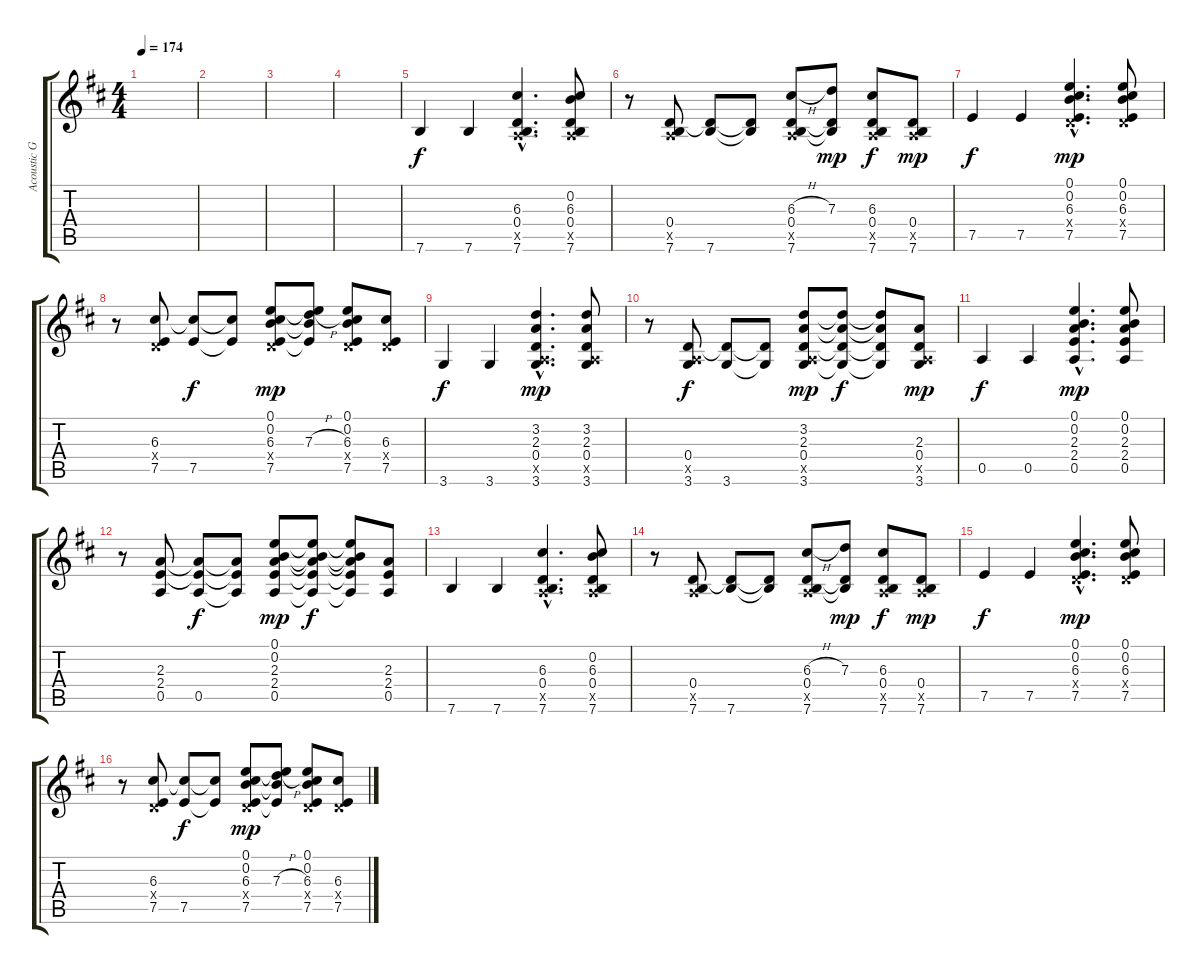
\track ("Acoustic Guitar" "Acoustic G") {instrument acousticguitarsteel}
\staff {score tabs}
\tuning (E4 B3 G3 D3 A2 E2) {hide}
\ts (4 4)
\tempo 174
\clef g2
\ks d
|
|
|
|
7.6.4 7.6.4 (6.3{hac} 0.4{hac} 0.5{hac x} 7.6{hac}).4{d} (0.2 6.3 0.4 0.5{x} 7.6).8 |
r.8 (0.4 0.5{x} 7.6).8 (0.4{t} 7.6).8 (0.4{t} 7.6{t}).8 (6.3{h} 0.4 0.5{x} 7.6).8 (7.3 0.4{t} 7.6{t}).8{dy mp} (6.3 0.4 0.5{x} 7.6).8{dy f} (0.4 0.5{x} 7.6).8{dy mp} |
7.5.4{dy f} 7.5.4 (0.1{hac} 0.2{hac} 6.3{hac} 0.4{hac x} 7.5{hac}).4{d dy mp} (0.1 0.2 6.3 0.4{x} 7.5).8 |
r.8 (6.3 0.4{x} 7.5).8 (6.3{t} 7.5).8{dy f} (6.3{t} 7.5{t}).8 (0.1 0.2 6.3 0.4{x} 7.5).8{dy mp} (0.1{t} 0.2{t} 7.3{h} 7.5{t}).8 (0.1 0.2 6.3 0.4{x} 7.5).8 (6.3 0.4{x} 7.5).8 |
3.6.4{dy f} 3.6.4 (3.2{hac} 2.3{hac} 0.4{hac} 0.5{hac x} 3.6{hac}).4{d dy mp} (3.2 2.3 0.4 0.5{x} 3.6).8 |
r.8 (0.4 0.5{x} 3.6).8{dy f} (0.4{t} 3.6).8 (0.4{t} 3.6{t}).8 (3.2 2.3 0.4 0.5{x} 3.6).8{dy mp} (3.2{t} 2.3{t} 0.4{t} 3.6{t}).8{dy f} (3.2{t} 2.3{t} 0.4{t} 3.6{t}).8 (2.3 0.4 0.5{x} 3.6).8{dy mp} |
0.5.4{dy f} 0.5.4 (0.1{hac} 0.2{hac} 2.3{hac} 2.4{hac} 0.5{hac}).4{d dy mp} (0.1 0.2 2.3 2.4 0.5).8 |
r.8 (2.3 2.4 0.5).8 (2.3{t} 2.4{t} 0.5).8{dy f} (2.3{t} 2.4{t} 0.5{t}).8 (0.1 0.2 2.3 2.4 0.5).8{dy mp} (0.1{t} 0.2{t} 2.3{t} 2.4{t} 0.5{t}).8{dy f} (0.1{t} 0.2{t} 2.3{t} 2.4{t} 0.5{t}).8 (2.3 2.4 0.5).8 |
7.6.4 7.6.4 (6.3{hac} 0.4{hac} 0.5{hac x} 7.6{hac}).4{d} (0.2 6.3 0.4 0.5{x} 7.6).8 |
r.8 (0.4 0.5{x} 7.6).8 (0.4{t} 7.6).8 (0.4{t} 7.6{t}).8 (6.3{h} 0.4 0.5{x} 7.6).8 (7.3 0.4{t} 7.6{t}).8{dy mp} (6.3 0.4 0.5{x} 7.6).8{dy f} (0.4 0.5{x} 7.6).8{dy mp} |
7.5.4{dy f} 7.5.4 (0.1{hac} 0.2{hac} 6.3{hac} 0.4{hac x} 7.5{hac}).4{d dy mp} (0.1 0.2 6.3 0.4{x} 7.5).8 |
r.8 (6.3 0.4{x} 7.5).8 (6.3{t} 7.5).8{dy f} (6.3{t} 7.5{t}).8 (0.1 0.2 6.3 0.4{x} 7.5).8{dy mp} (0.1{t} 0.2{t} 7.3{h} 7.5{t}).8 (0.1 0.2 6.3 0.4{x} 7.5).8 (6.3 0.4{x} 7.5).8
